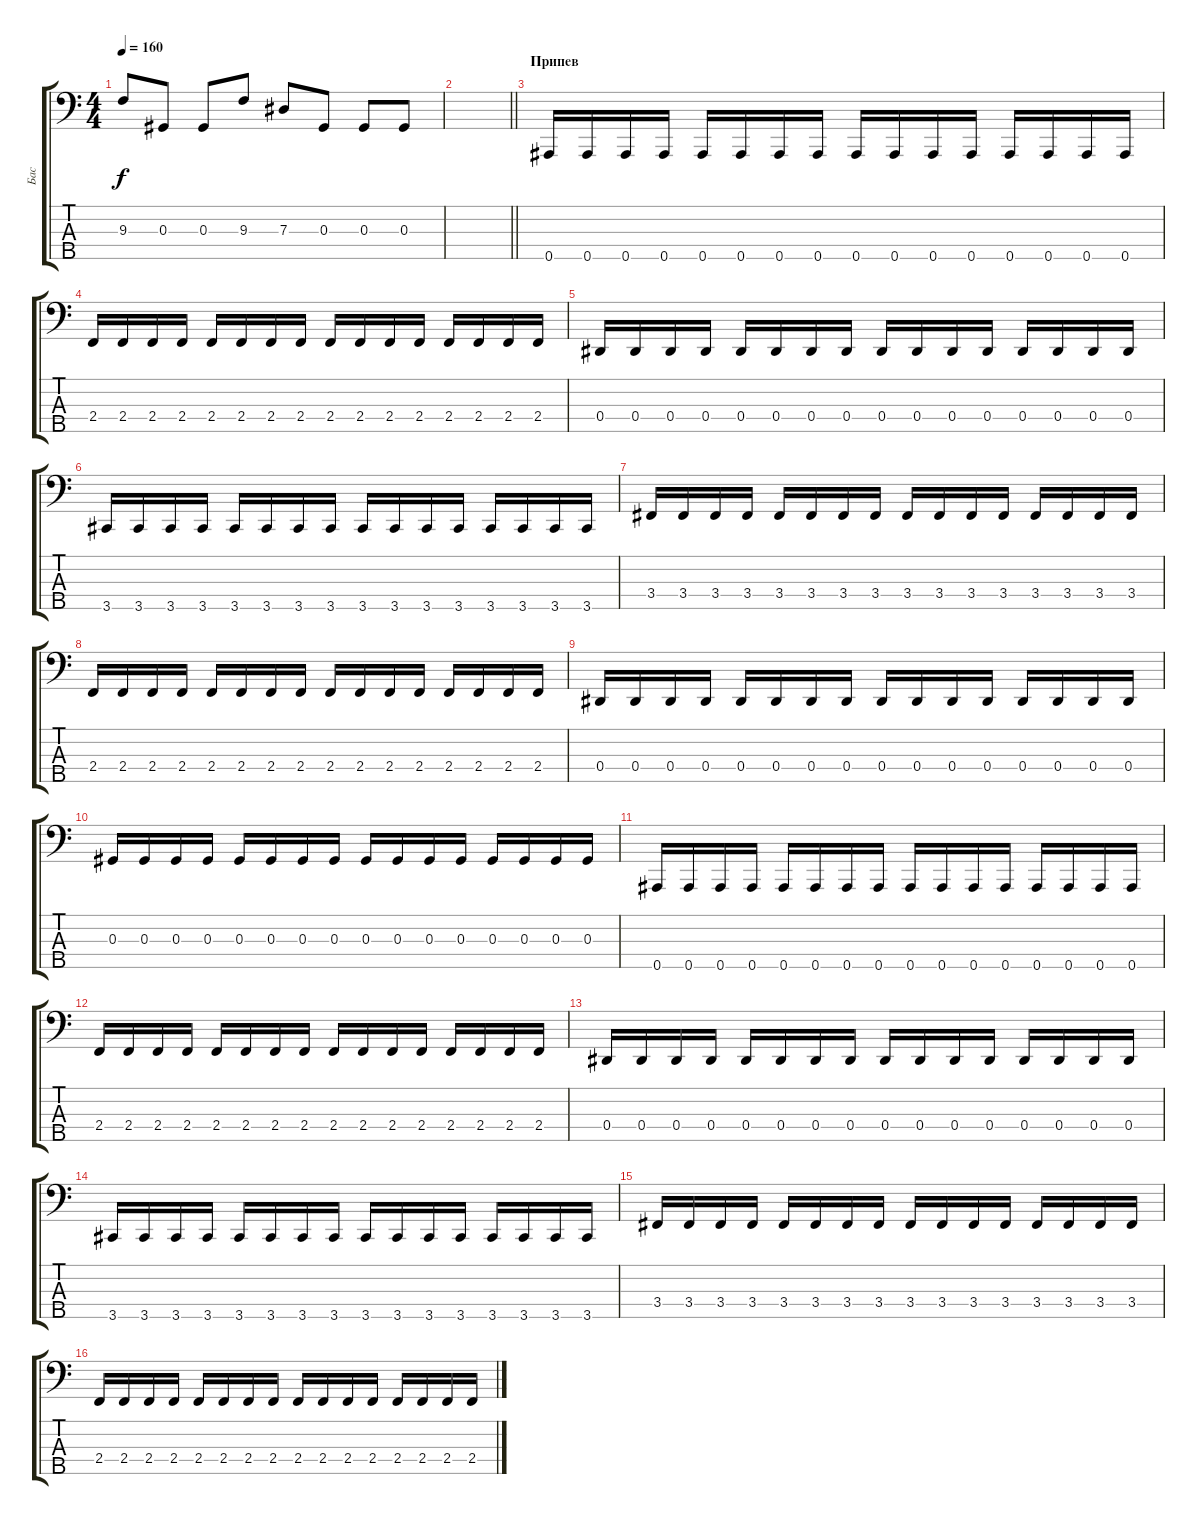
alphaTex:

\track ("Бас" "Бас") {instrument electricbasspick}
\staff {score tabs}
\tuning (Gb2 Db2 Ab1 Eb1 Bb0) {hide}
\ts (4 4)
\tempo 160
\clef f4
\ks c
9.3.8{dy f} 0.3.8 0.3.8 9.3.8 7.3.8 0.3.8 0.3.8 0.3.8 |
\barLineRight lightlight
|
\section ("" "Припев")
0.5.16 0.5.16 0.5.16 0.5.16 0.5.16 0.5.16 0.5.16 0.5.16 0.5.16 0.5.16 0.5.16 0.5.16 0.5.16 0.5.16 0.5.16 0.5.16 |
2.4.16 2.4.16 2.4.16 2.4.16 2.4.16 2.4.16 2.4.16 2.4.16 2.4.16 2.4.16 2.4.16 2.4.16 2.4.16 2.4.16 2.4.16 2.4.16 |
0.4.16 0.4.16 0.4.16 0.4.16 0.4.16 0.4.16 0.4.16 0.4.16 0.4.16 0.4.16 0.4.16 0.4.16 0.4.16 0.4.16 0.4.16 0.4.16 |
3.5.16 3.5.16 3.5.16 3.5.16 3.5.16 3.5.16 3.5.16 3.5.16 3.5.16 3.5.16 3.5.16 3.5.16 3.5.16 3.5.16 3.5.16 3.5.16 |
3.4.16 3.4.16 3.4.16 3.4.16 3.4.16 3.4.16 3.4.16 3.4.16 3.4.16 3.4.16 3.4.16 3.4.16 3.4.16 3.4.16 3.4.16 3.4.16 |
2.4.16 2.4.16 2.4.16 2.4.16 2.4.16 2.4.16 2.4.16 2.4.16 2.4.16 2.4.16 2.4.16 2.4.16 2.4.16 2.4.16 2.4.16 2.4.16 |
0.4.16 0.4.16 0.4.16 0.4.16 0.4.16 0.4.16 0.4.16 0.4.16 0.4.16 0.4.16 0.4.16 0.4.16 0.4.16 0.4.16 0.4.16 0.4.16 |
0.3.16 0.3.16 0.3.16 0.3.16 0.3.16 0.3.16 0.3.16 0.3.16 0.3.16 0.3.16 0.3.16 0.3.16 0.3.16 0.3.16 0.3.16 0.3.16 |
0.5.16 0.5.16 0.5.16 0.5.16 0.5.16 0.5.16 0.5.16 0.5.16 0.5.16 0.5.16 0.5.16 0.5.16 0.5.16 0.5.16 0.5.16 0.5.16 |
2.4.16 2.4.16 2.4.16 2.4.16 2.4.16 2.4.16 2.4.16 2.4.16 2.4.16 2.4.16 2.4.16 2.4.16 2.4.16 2.4.16 2.4.16 2.4.16 |
0.4.16 0.4.16 0.4.16 0.4.16 0.4.16 0.4.16 0.4.16 0.4.16 0.4.16 0.4.16 0.4.16 0.4.16 0.4.16 0.4.16 0.4.16 0.4.16 |
3.5.16 3.5.16 3.5.16 3.5.16 3.5.16 3.5.16 3.5.16 3.5.16 3.5.16 3.5.16 3.5.16 3.5.16 3.5.16 3.5.16 3.5.16 3.5.16 |
3.4.16 3.4.16 3.4.16 3.4.16 3.4.16 3.4.16 3.4.16 3.4.16 3.4.16 3.4.16 3.4.16 3.4.16 3.4.16 3.4.16 3.4.16 3.4.16 |
2.4.16 2.4.16 2.4.16 2.4.16 2.4.16 2.4.16 2.4.16 2.4.16 2.4.16 2.4.16 2.4.16 2.4.16 2.4.16 2.4.16 2.4.16 2.4.16
